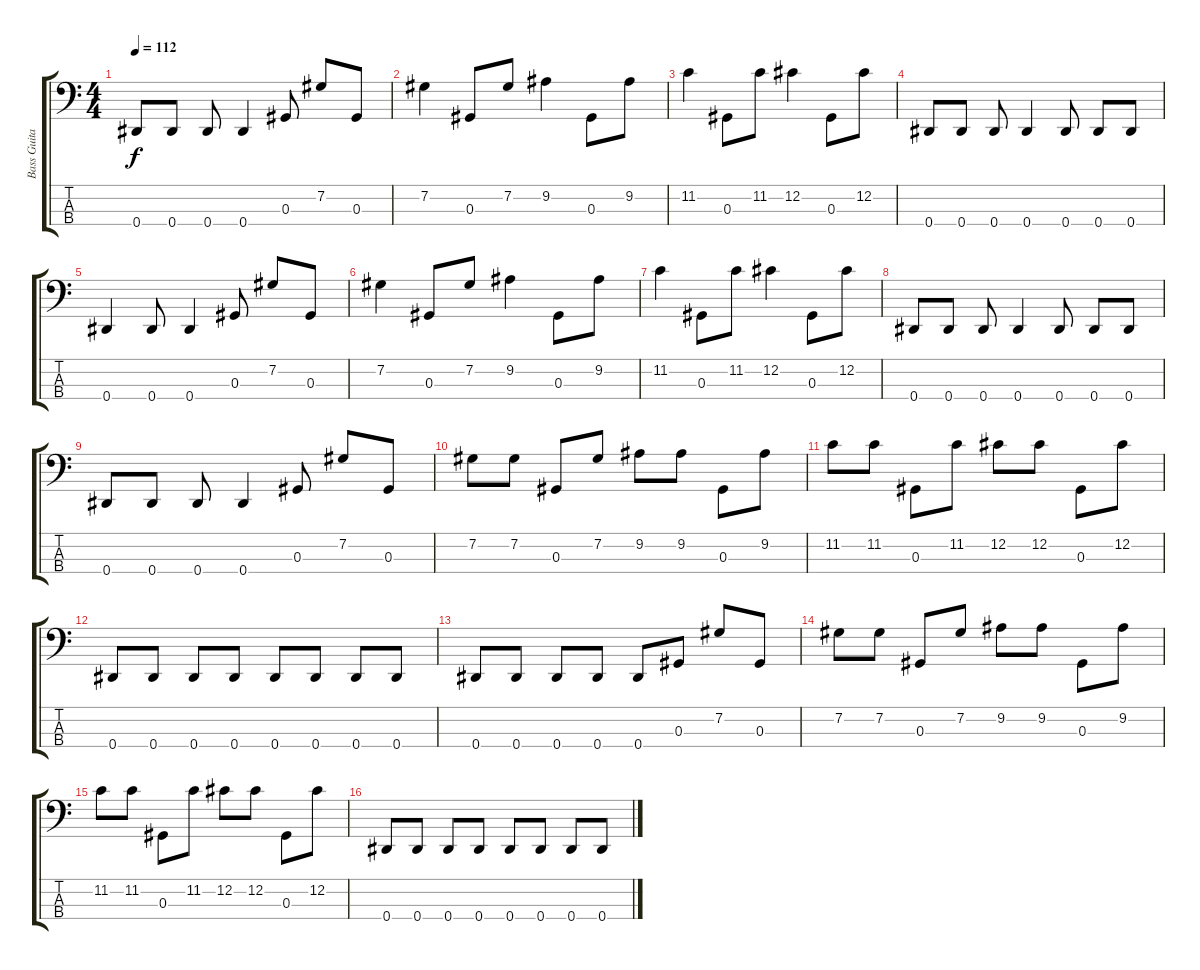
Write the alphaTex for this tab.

\track ("Bass Guitars" "Bass Guita") {instrument electricbasspick}
\staff {score tabs}
\tuning (Gb2 Db2 Ab1 Eb1) {hide}
\ts (4 4)
\tempo 112
\clef f4
\ks c
0.4.8{dy f} 0.4.8 0.4.8 0.4.4 0.3.8 7.2.8 0.3.8 |
7.2.4 0.3.8 7.2.8 9.2.4 0.3.8 9.2.8 |
11.2.4 0.3.8 11.2.8 12.2.4 0.3.8 12.2.8 |
0.4.8 0.4.8 0.4.8 0.4.4 0.4.8 0.4.8 0.4.8 |
0.4.4 0.4.8 0.4.4 0.3.8 7.2.8 0.3.8 |
7.2.4 0.3.8 7.2.8 9.2.4 0.3.8 9.2.8 |
11.2.4 0.3.8 11.2.8 12.2.4 0.3.8 12.2.8 |
0.4.8 0.4.8 0.4.8 0.4.4 0.4.8 0.4.8 0.4.8 |
0.4.8 0.4.8 0.4.8 0.4.4 0.3.8 7.2.8 0.3.8 |
7.2.8 7.2.8 0.3.8 7.2.8 9.2.8 9.2.8 0.3.8 9.2.8 |
11.2.8 11.2.8 0.3.8 11.2.8 12.2.8 12.2.8 0.3.8 12.2.8 |
0.4.8 0.4.8 0.4.8 0.4.8 0.4.8 0.4.8 0.4.8 0.4.8 |
0.4.8 0.4.8 0.4.8 0.4.8 0.4.8 0.3.8 7.2.8 0.3.8 |
7.2.8 7.2.8 0.3.8 7.2.8 9.2.8 9.2.8 0.3.8 9.2.8 |
11.2.8 11.2.8 0.3.8 11.2.8 12.2.8 12.2.8 0.3.8 12.2.8 |
0.4.8 0.4.8 0.4.8 0.4.8 0.4.8 0.4.8 0.4.8 0.4.8
